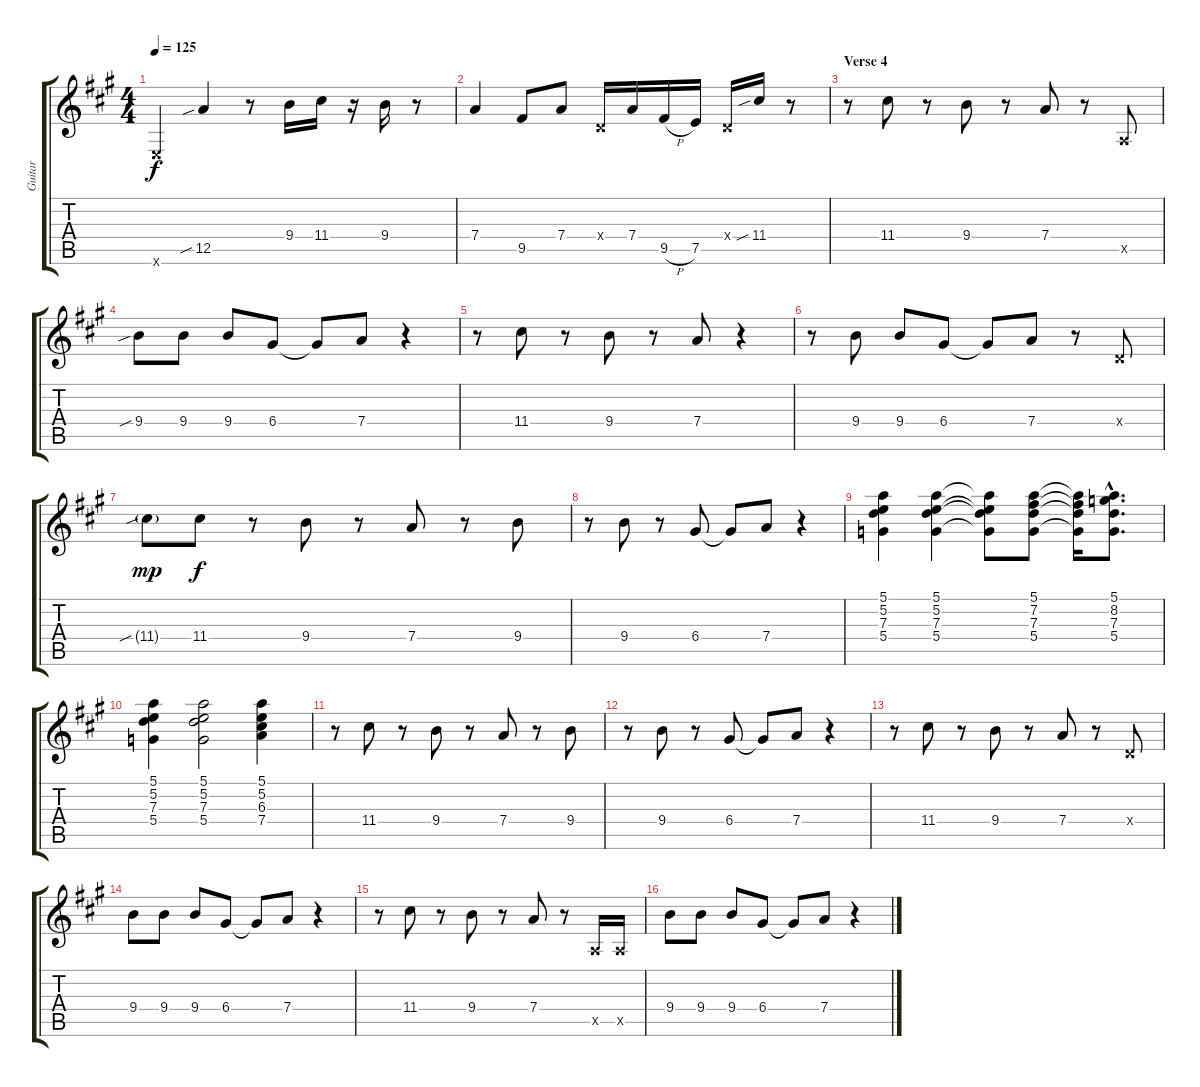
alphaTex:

\track ("Guitar" "Guitar") {instrument electricguitarclean}
\staff {score tabs}
\tuning (E4 B3 G3 D3 A2 E2) {hide}
\ts (4 4)
\tempo 125
\clef g2
\ks a
0.6{x}.4{dy f volume 13} 12.5{sib}.4 r.8 9.4.16 11.4.16 r.16 9.4.16 r.8 |
7.4.4 9.5.8 7.4.8 0.4{x}.16 7.4.16 9.5{h}.16 7.5.16 0.4{x}.16 11.4{sib}.16 r.8 |
\section ("" "Verse 4")
r.8 11.4.8{volume 10} r.8 9.4.8 r.8 7.4.8 r.8 0.5{x}.8 |
9.4{sib}.8 9.4.8 9.4.8 6.4.8 6.4{t}.8 7.4.8 r.4 |
r.8 11.4.8 r.8 9.4.8 r.8 7.4.8 r.4 |
r.8 9.4.8 9.4.8 6.4.8 6.4{t}.8 7.4.8 r.8 0.4{x}.8 |
11.4{sib g}.8{dy mp} 11.4.8{dy f} r.8 9.4.8 r.8 7.4.8 r.8 9.4.8 |
r.8 9.4.8 r.8 6.4.8 6.4{t}.8 7.4.8 r.4 |
(5.1 5.2 7.3 5.4).4 (5.1 5.2 7.3 5.4).4 (5.1{t} 5.2{t} 7.3{t} 5.4{t}).8 (5.1 7.2 7.3 5.4).8 (5.1{t} 7.2{t} 7.3{t} 5.4{t}).16 (5.1{hac} 8.2{hac} 7.3{hac} 5.4{hac}).8{d} |
(5.1 5.2 7.3 5.4).4 (5.1 5.2 7.3 5.4).2 (5.1 5.2 6.3 7.4).4 |
r.8 11.4.8 r.8 9.4.8 r.8 7.4.8 r.8 9.4.8 |
r.8 9.4.8 r.8 6.4.8 6.4{t}.8 7.4.8 r.4 |
r.8 11.4.8 r.8 9.4.8 r.8 7.4.8 r.8 0.4{x}.8 |
9.4.8 9.4.8 9.4.8 6.4.8 6.4{t}.8 7.4.8 r.4 |
r.8 11.4.8 r.8 9.4.8 r.8 7.4.8 r.8 0.5{x}.16 0.5{x}.16 |
9.4.8 9.4.8 9.4.8 6.4.8 6.4{t}.8 7.4.8 r.4
